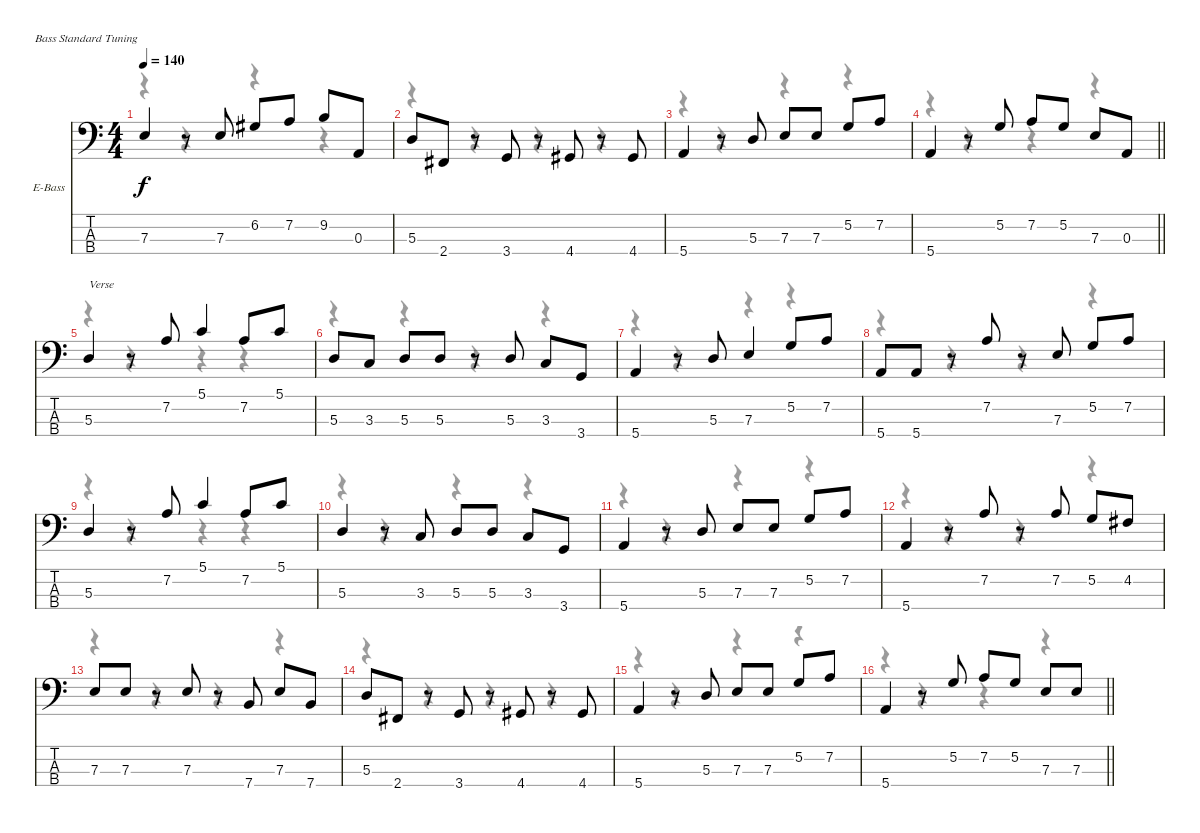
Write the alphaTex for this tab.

\bracketExtendMode nobrackets
\firstSystemTrackNameOrientation horizontal
\otherSystemsTrackNameOrientation horizontal
\track ("Bass" "E-Bass") {instrument electricbassfinger}
\staff {score tabs}
\tuning (G2 D2 A1 E1)
\voice
\ts (4 4)
\tempo 140
\clef f4
\ks c
7.3.4{dy f} r.8 7.3.8 6.2.8 7.2.8 9.2.8 0.3.8 |
5.3.8 2.4.8 r.8 3.4.8 r.8 4.4.8 r.8 4.4.8 |
5.4.4 r.8 5.3.8 7.3.8 7.3.8 5.2.8 7.2.8 |
\barLineRight lightlight
5.4.4 r.8 5.2.8 7.2.8 5.2.8 7.3.8 0.3.8 |
5.3.4{txt "Verse"} r.8 7.2.8 5.1.4 7.2.8 5.1.8 |
5.3.8 3.3.8 5.3.8 5.3.8 r.8 5.3.8 3.3.8 3.4.8 |
5.4.4 r.8 5.3.8 7.3.4 5.2.8 7.2.8 |
5.4.8 5.4.8 r.8 7.2.8 r.8 7.3.8 5.2.8 7.2.8 |
5.3.4 r.8 7.2.8 5.1.4 7.2.8 5.1.8 |
5.3.4 r.8 3.3.8 5.3.8 5.3.8 3.3.8 3.4.8 |
5.4.4 r.8 5.3.8 7.3.8 7.3.8 5.2.8 7.2.8 |
5.4.4 r.8 7.2.8 r.8 7.2.8 5.2.8 4.2.8 |
7.3.8 7.3.8 r.8 7.3.8 r.8 7.4.8 7.3.8 7.4.8 |
5.3.8 2.4.8 r.8 3.4.8 r.8 4.4.8 r.8 4.4.8 |
5.4.4 r.8 5.3.8 7.3.8 7.3.8 5.2.8 7.2.8 |
\barLineRight lightlight
5.4.4 r.8 5.2.8 7.2.8 5.2.8 7.3.8 7.3.8
\voice
\clef f4
\ottava regular
\simile none
\ks c
r.4{dy mf} r.4 r.4 r.4 |
r.4 r.4 r.4 r.4 |
r.4 r.4 r.4 r.4 |
\barLineRight lightlight
r.4 r.4 r.4 r.4 |
r.4 r.4 r.4 r.4 |
r.4 r.4 r.4 r.4 |
r.4 r.4 r.4 r.4 |
r.4 r.4 r.4 r.4 |
r.4 r.4 r.4 r.4 |
r.4 r.4 r.4 r.4 |
r.4 r.4 r.4 r.4 |
r.4 r.4 r.4 r.4 |
r.4 r.4 r.4 r.4 |
r.4 r.4 r.4 r.4 |
r.4 r.4 r.4 r.4 |
\barLineRight lightlight
r.4 r.4 r.4 r.4
